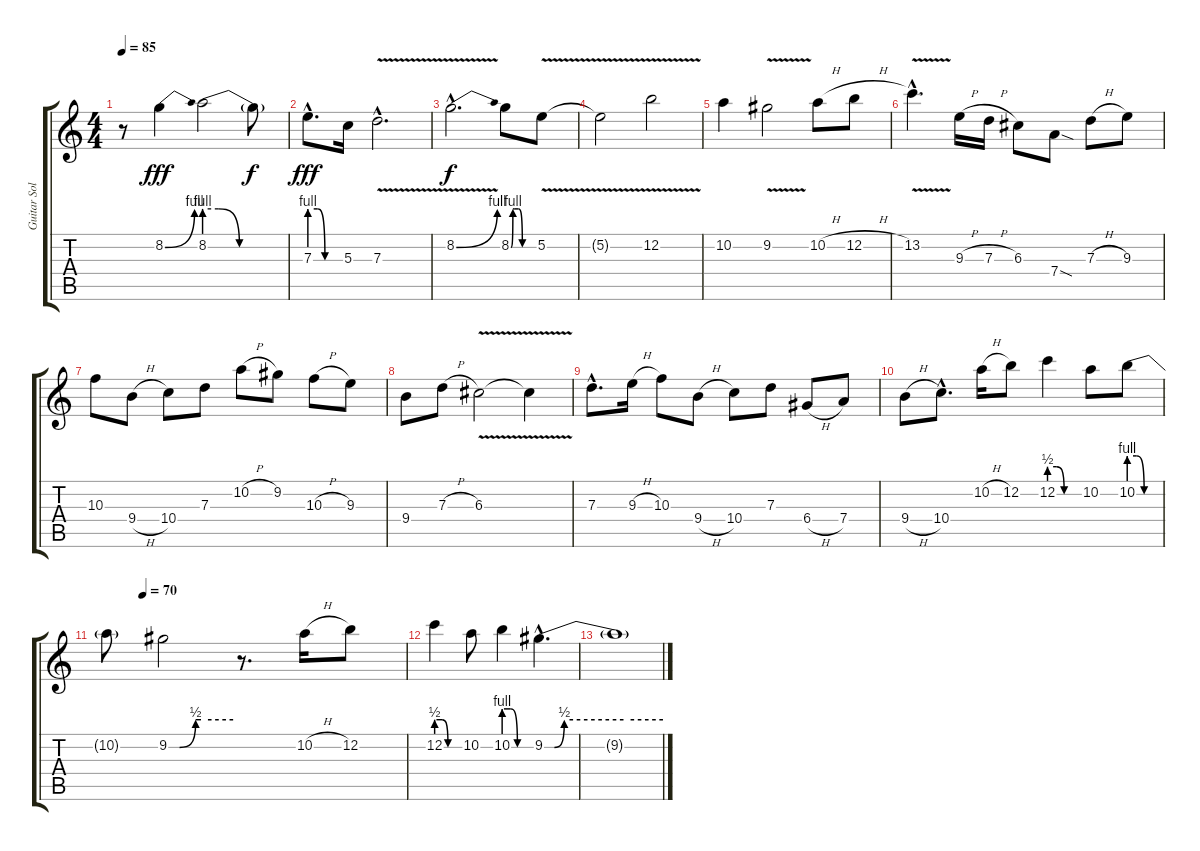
\track ("Guitar Solo" "Guitar Sol") {instrument electricguitarjazz}
\staff {score tabs}
\tuning (E4 B3 G3 D3 A2 E2) {hide}
\ts (4 4)
\tempo 85
\clef g2
\ks c
r.8{dy fff} 8.2{be (bend 0 0 60 4)}.4 8.2{be (custom 0 4 10 4 25 0 30 0 60 0)}.2 8.2{t}.8{dy f} |
7.3{be (custom 0 4 15 4 30 0 60 0) hac}.8{d dy fff} 5.3.16 7.3{v hac}.2{d} |
8.2{be (bend 0 0 60 4) v hac}.2{d dy f instrument distortionguitar} 8.2{be (custom 0 0 5 4 10 4 20 4 30 0 60 0)}.8 5.2{v}.8 |
5.2{t}.2 12.2{v}.2 |
10.2.4 9.2{v}.2 10.2{h}.8 12.2{h}.8 |
13.2{v hac}.4{d} 9.3{h}.16 7.3{h}.16 6.3.8 7.4{sod}.8 7.3{h}.8 9.3.8 |
10.3.8 9.4{h}.8 10.4.8 7.3.8 10.2{h}.8 9.2.8 10.3{h}.8 9.3.8 |
9.4.8 7.3{h}.8 6.3{v}.2 6.3{t}.4 |
7.3{hac}.8{d} 9.3{h}.16 10.3.8 9.4{h}.8 10.4.8 7.3.8 6.4{h}.8 7.4.8 |
9.4{h}.8 10.4{hac}.8{d} 10.2{h}.16 12.2.8 12.2{be (custom 0 2 15 2 30 0 60 0)}.4 10.2.8 10.2{be (custom 0 4 15 4 30 0 60 0)}.8 |
\tempo (70 0.125)
10.2{t}.8 9.2{be (custom 0 0 10 0 25 2 30 2 60 2)}.2 r.8{d} 10.2{h}.16 12.2.8 |
12.2{be (custom 0 2 15 2 30 0 60 0)}.4 10.2.8 10.2{be (custom 0 4 15 4 30 0 60 0)}.4 9.2{be (custom 0 0 5 0 10 2 40 2 60 2) hac}.4{d} |
9.2{t}.1
